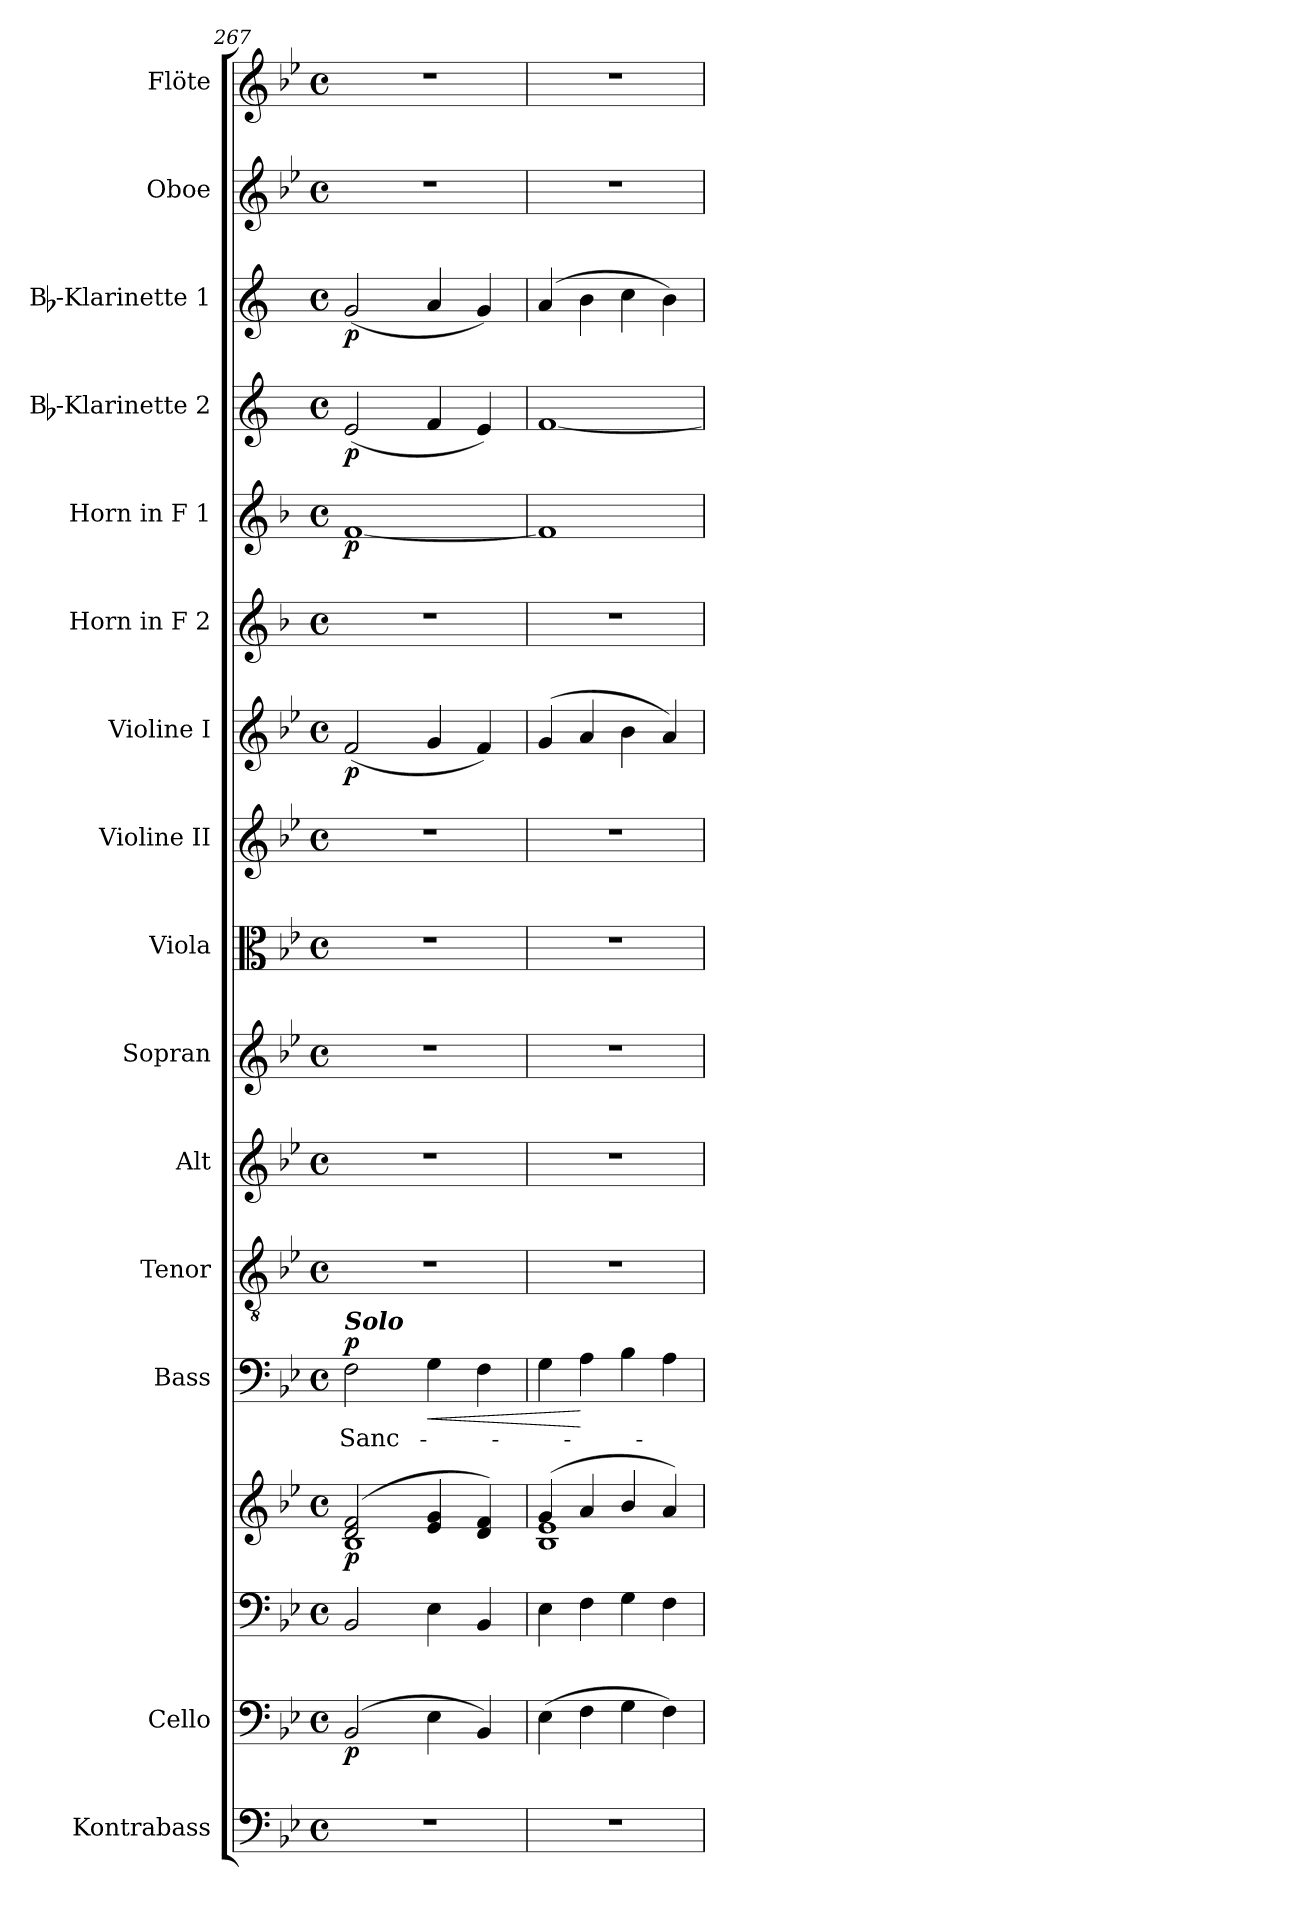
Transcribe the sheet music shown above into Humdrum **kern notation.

**kern	**kern	**dynam	**kern	**kern	**dynam	**kern	**text	**dynam	**kern	**kern	**kern	**kern	**kern	**kern	**dynam	**kern	**kern	**dynam	**kern	**dynam	**kern	**dynam	**kern	**kern
*part16	*part15	*part15	*part14	*part14	*part14	*part13	*part13	*part13	*part12	*part11	*part10	*part9	*part8	*part7	*part7	*part6	*part5	*part5	*part4	*part4	*part3	*part3	*part2	*part1
*staff17	*staff16	*staff16	*staff15	*staff14	*staff14/15	*staff13	*staff13	*staff13	*staff12	*staff11	*staff10	*staff9	*staff8	*staff7	*staff7	*staff6	*staff5	*staff5	*staff4	*staff4	*staff3	*staff3	*staff2	*staff1
*I"Kontrabass	*I"Cello	*	*	*	*	*I"Bass	*	*	*I"Tenor	*I"Alt	*I"Sopran	*I"Viola	*I"Violine II	*I"Violine I	*	*I"Horn in F 2	*I"Horn in F 1	*	*I"Bb-Klarinette 2	*	*I"Bb-Klarinette 1	*	*I"Oboe	*I"Flöte
*I'Kb.	*	*	*	*	*	*I'B.	*	*	*I'T.	*I'A.	*I'S.	*I'Vla.	*I'Vl. II	*I'Vl. I	*	*	*	*	*I'Bb Kl. 2	*	*I'Bb Kl. 1	*	*I'Ob.	*I'Fl.
!!LO:PB:g=z
*clefF4	*clefF4	*	*clefF4	*clefG2	*	*clefF4	*	*	*clefGv2	*clefG2	*clefG2	*clefC3	*clefG2	*clefG2	*	*clefG2	*clefG2	*	*clefG2	*	*clefG2	*	*clefG2	*clefG2
*ITrd7c12	*	*	*	*	*	*	*	*	*	*	*	*	*	*	*	*ITrd4c7	*ITrd4c7	*	*ITrd1c2	*	*ITrd1c2	*	*	*
*k[b-e-]	*k[b-e-]	*	*k[b-e-]	*k[b-e-]	*	*k[b-e-]	*	*	*k[b-e-]	*k[b-e-]	*k[b-e-]	*k[b-e-]	*k[b-e-]	*k[b-e-]	*	*k[b-e-]	*k[b-e-]	*	*k[b-e-]	*	*k[b-e-]	*	*k[b-e-]	*k[b-e-]
*B-:	*B-:	*	*B-:	*B-:	*	*B-:	*	*	*B-:	*B-:	*B-:	*B-:	*B-:	*B-:	*	*B-:	*B-:	*	*B-:	*	*B-:	*	*B-:	*B-:
*M4/4	*M4/4	*	*M4/4	*M4/4	*	*M4/4	*	*	*M4/4	*M4/4	*M4/4	*M4/4	*M4/4	*M4/4	*	*M4/4	*M4/4	*	*M4/4	*	*M4/4	*	*M4/4	*M4/4
*met(c)	*met(c)	*	*met(c)	*met(c)	*	*met(c)	*	*	*met(c)	*met(c)	*met(c)	*met(c)	*met(c)	*met(c)	*	*met(c)	*met(c)	*	*met(c)	*	*met(c)	*	*met(c)	*met(c)
=267	=267	=267	=267	=267	=267	=267	=267	=267	=267	=267	=267	=267	=267	=267	=267	=267	=267	=267	=267	=267	=267	=267	=267	=267
*	*	*	*	*^	*	*	*	*	*	*	*	*	*	*	*	*	*	*	*	*	*	*	*	*
!	!	!	!	!	!	!	!	!	!	!	!	!	!	!	!	!	!	!	!	!	!	!	!	!	!LO:TX:a:Bi:t=Adagio
!	!	!	!	!	!	!	!	!	!	!	!	!	!	!	!	!	!	!	!	!	!	!	!	!	!LO:TX:a:B:t=Sanctus
!	!	!	!	!	!	!	!LO:TX:a:Bi:t=Solo	!	!	!	!	!	!	!	!	!	!	!	!	!	!	!	!	!	!
!	!	!LO:DY:b	!	!	!	!LO:DY:b	!	!LO:LY:b	!LO:DY:a	!	!	!	!	!	!	!LO:DY:b	!	!	!LO:DY:b	!	!LO:DY:b	!	!LO:DY:b	!	!
*	*	*	*	*	*	*	*	*	*	*	*	*	*	*	*	*	*	*	*	*	*	*	*	*	*^
1r	(2BB-/	p	2BB-/	(2d/ 2f/	1B-	p	2F\	Sanc-	p	1r	1r	1r	1r	1r	(<2f/	p	1r	[1B-	p	(<2d/	p	(<2f/	p	1r	1r	8..ryy
*	*	*	*	*	*	*	*	*	*	*	*	*	*	*	*	*	*	*	*	*	*	*	*	*	*MM69	*
.	.	.	.	.	.	.	.	.	.	.	.	.	.	.	.	.	.	.	.	.	.	.	.	.	.	2ryy
!	!	!	!	!	!	!	!	!	!LO:HP:b	!	!	!	!	!	!	!	!	!	!	!	!	!	!	!	!	!
.	4E-\	.	4E-\	4e-/ 4g/	.	.	4G\	.	<	.	.	.	.	.	4g/	.	.	.	.	4e-/	.	4g/	.	.	.	.
.	.	.	.	.	.	.	.	.	.	.	.	.	.	.	.	.	.	.	.	.	.	.	.	.	.	4ryy
.	4BB-/)	.	4BB-/	4d/ 4f/)	.	.	4F\	.	.	.	.	.	.	.	4f/)	.	.	.	.	4d/)	.	4f/)	.	.	.	.
.	.	.	.	.	.	.	.	.	.	.	.	.	.	.	.	.	.	.	.	.	.	.	.	.	.	32ryy
*	*	*	*	*	*	*	*	*	*	*	*	*	*	*	*	*	*	*	*	*	*	*	*	*	*v	*v
=268	=268	=268	=268	=268	=268	=268	=268	=268	=268	=268	=268	=268	=268	=268	=268	=268	=268	=268	=268	=268	=268	=268	=268	=268	=268
1r	(>4E-\	.	4E-\	(4g/	1B- 1e-	.	4G\	.	.	1r	1r	1r	1r	1r	(4g/	.	1r	1B-]	.	[1e-	.	(4g/	.	1r	1r
.	4F\	.	4F\	4a/	.	.	4A\	.	[	.	.	.	.	.	4a/	.	.	.	.	.	.	4a\	.	.	.
.	4G\	.	4G\	4b-/	.	.	4B-\	.	.	.	.	.	.	.	4b-\	.	.	.	.	.	.	4b-\	.	.	.
.	4F\)	.	4F\	4a/)	.	.	4A\	.	.	.	.	.	.	.	4a/)	.	.	.	.	.	.	4a\)	.	.	.
*	*	*	*	*v	*v	*	*	*	*	*	*	*	*	*	*	*	*	*	*	*	*	*	*	*	*
=	=	=	=	=	=	=	=	=	=	=	=	=	=	=	=	=	=	=	=	=	=	=	=	=
*-	*-	*-	*-	*-	*-	*-	*-	*-	*-	*-	*-	*-	*-	*-	*-	*-	*-	*-	*-	*-	*-	*-	*-	*-
